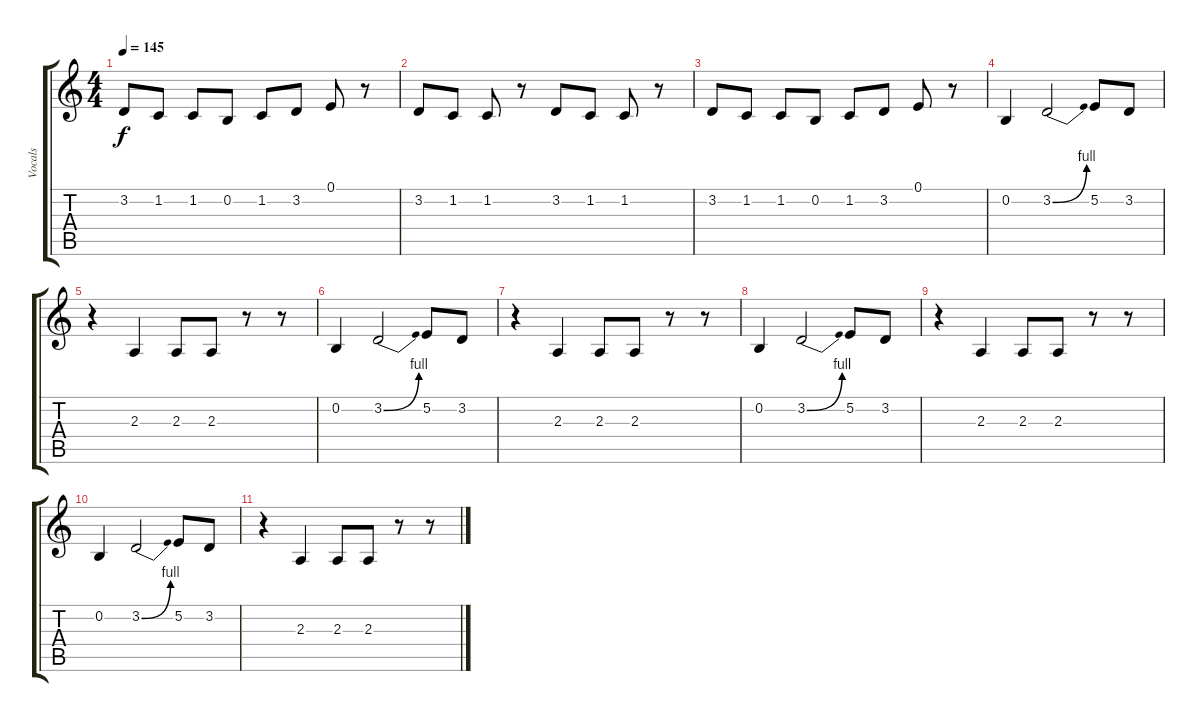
\track ("Vocals" "Vocals") {instrument lead1square}
\staff {score tabs}
\tuning (E4 B3 G3 D3 A2 E2) {hide}
\ts (4 4)
\tempo 145
\clef g2
\ks c
3.2.8{dy f} 1.2.8 1.2.8 0.2.8 1.2.8 3.2.8 0.1.8 r.8 |
3.2.8 1.2.8 1.2.8 r.8 3.2.8 1.2.8 1.2.8 r.8 |
3.2.8 1.2.8 1.2.8 0.2.8 1.2.8 3.2.8 0.1.8 r.8 |
0.2.4 3.2{be (bend 0 0 60 4)}.2 5.2.8 3.2.8 |
r.4 2.3.4 2.3.8 2.3.8 r.8 r.8 |
0.2.4 3.2{be (bend 0 0 60 4)}.2 5.2.8 3.2.8 |
r.4 2.3.4 2.3.8 2.3.8 r.8 r.8 |
0.2.4 3.2{be (bend 0 0 60 4)}.2 5.2.8 3.2.8 |
r.4 2.3.4 2.3.8 2.3.8 r.8 r.8 |
0.2.4 3.2{be (bend 0 0 60 4)}.2 5.2.8 3.2.8 |
r.4 2.3.4 2.3.8 2.3.8 r.8 r.8
